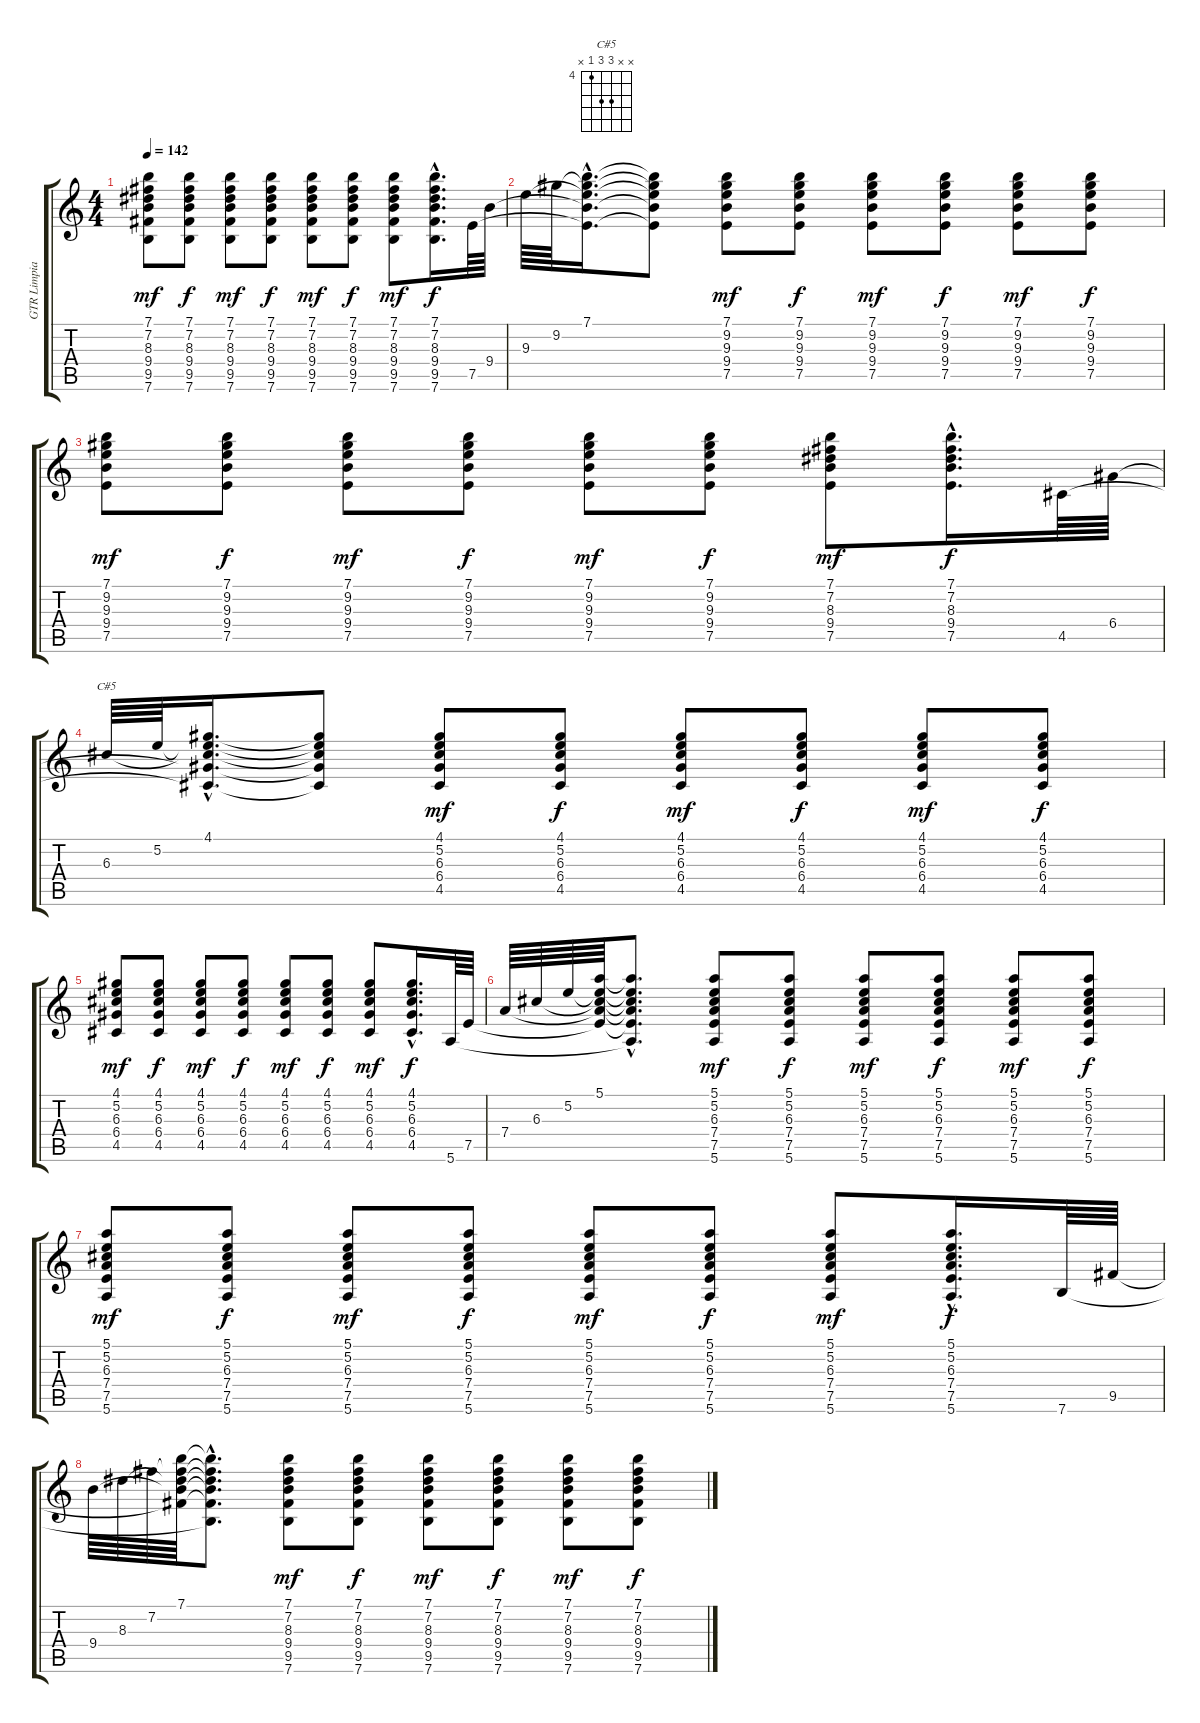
\track ("GTR Limpia" "GTR Limpia") {instrument acousticguitarsteel}
\staff {score tabs}
\tuning (E4 B3 G3 D3 A2 E2) {hide}
\chord ("C#5" x x 6 6 4 x) {firstfret 4}
\ts (4 4)
\tempo 142
\clef g2
\ks c
(7.1 7.2 8.3 9.4 9.5 7.6).8{dy mf} (7.1 7.2 8.3 9.4 9.5 7.6).8{dy f} (7.1 7.2 8.3 9.4 9.5 7.6).8{dy mf} (7.1 7.2 8.3 9.4 9.5 7.6).8{dy f} (7.1 7.2 8.3 9.4 9.5 7.6).8{dy mf} (7.1 7.2 8.3 9.4 9.5 7.6).8{dy f} (7.1 7.2 8.3 9.4 9.5 7.6).8{dy mf} (7.1{hac} 7.2{hac} 8.3{hac} 9.4{hac} 9.5{hac} 7.6{hac}).16{d dy f} 7.5.64 9.4.64 |
9.3.64 9.2.64 (7.1{hac} 9.2{hac t} 9.3{hac t} 9.4{hac t} 7.5{hac t}).16{d} (7.1{t} 9.2{t} 9.3{t} 9.4{t} 7.5{t}).8 (7.1 9.2 9.3 9.4 7.5).8{dy mf} (7.1 9.2 9.3 9.4 7.5).8{dy f} (7.1 9.2 9.3 9.4 7.5).8{dy mf} (7.1 9.2 9.3 9.4 7.5).8{dy f} (7.1 9.2 9.3 9.4 7.5).8{dy mf} (7.1 9.2 9.3 9.4 7.5).8{dy f} |
(7.1 9.2 9.3 9.4 7.5).8{dy mf} (7.1 9.2 9.3 9.4 7.5).8{dy f} (7.1 9.2 9.3 9.4 7.5).8{dy mf} (7.1 9.2 9.3 9.4 7.5).8{dy f} (7.1 9.2 9.3 9.4 7.5).8{dy mf} (7.1 9.2 9.3 9.4 7.5).8{dy f} (7.1 7.2 8.3 9.4 7.5).8{dy mf} (7.1{hac} 7.2{hac} 8.3{hac} 9.4{hac} 7.5{hac}).16{d dy f} 4.5.64 6.4.64 |
6.3.64{ch "C#5"} 5.2.64 (4.1{hac} 5.2{hac t} 6.3{hac t} 6.4{hac t} 4.5{hac t}).16{d} (4.1{t} 5.2{t} 6.3{t} 6.4{t} 4.5{t}).8 (4.1 5.2 6.3 6.4 4.5).8{dy mf} (4.1 5.2 6.3 6.4 4.5).8{dy f} (4.1 5.2 6.3 6.4 4.5).8{dy mf} (4.1 5.2 6.3 6.4 4.5).8{dy f} (4.1 5.2 6.3 6.4 4.5).8{dy mf} (4.1 5.2 6.3 6.4 4.5).8{dy f} |
(4.1 5.2 6.3 6.4 4.5).8{dy mf} (4.1 5.2 6.3 6.4 4.5).8{dy f} (4.1 5.2 6.3 6.4 4.5).8{dy mf} (4.1 5.2 6.3 6.4 4.5).8{dy f} (4.1 5.2 6.3 6.4 4.5).8{dy mf} (4.1 5.2 6.3 6.4 4.5).8{dy f} (4.1 5.2 6.3 6.4 4.5).8{dy mf} (4.1{hac} 5.2{hac} 6.3{hac} 6.4{hac} 4.5{hac}).16{d dy f} 5.6.64 7.5.64 |
7.4.64 6.3.64 5.2.64 (5.1 5.2{t} 6.3{t} 7.4{t} 7.5{t}).64 (5.1{hac t} 5.2{hac t} 6.3{hac t} 7.4{hac t} 7.5{hac t} 5.6{hac t}).8{d} (5.1 5.2 6.3 7.4 7.5 5.6).8{dy mf} (5.1 5.2 6.3 7.4 7.5 5.6).8{dy f} (5.1 5.2 6.3 7.4 7.5 5.6).8{dy mf} (5.1 5.2 6.3 7.4 7.5 5.6).8{dy f} (5.1 5.2 6.3 7.4 7.5 5.6).8{dy mf} (5.1 5.2 6.3 7.4 7.5 5.6).8{dy f} |
(5.1 5.2 6.3 7.4 7.5 5.6).8{dy mf} (5.1 5.2 6.3 7.4 7.5 5.6).8{dy f} (5.1 5.2 6.3 7.4 7.5 5.6).8{dy mf} (5.1 5.2 6.3 7.4 7.5 5.6).8{dy f} (5.1 5.2 6.3 7.4 7.5 5.6).8{dy mf} (5.1 5.2 6.3 7.4 7.5 5.6).8{dy f} (5.1 5.2 6.3 7.4 7.5 5.6).8{dy mf} (5.1{hac} 5.2{hac} 6.3{hac} 7.4{hac} 7.5{hac} 5.6{hac}).16{d dy f} 7.6.64 9.5.64 |
9.4.64 8.3.64 7.2.64 (7.1 7.2{t} 8.3{t} 9.4{t} 9.5{t}).64 (7.1{hac t} 7.2{hac t} 8.3{hac t} 9.4{hac t} 9.5{hac t} 7.6{hac t}).8{d} (7.1 7.2 8.3 9.4 9.5 7.6).8{dy mf} (7.1 7.2 8.3 9.4 9.5 7.6).8{dy f} (7.1 7.2 8.3 9.4 9.5 7.6).8{dy mf} (7.1 7.2 8.3 9.4 9.5 7.6).8{dy f} (7.1 7.2 8.3 9.4 9.5 7.6).8{dy mf} (7.1 7.2 8.3 9.4 9.5 7.6).8{dy f}
